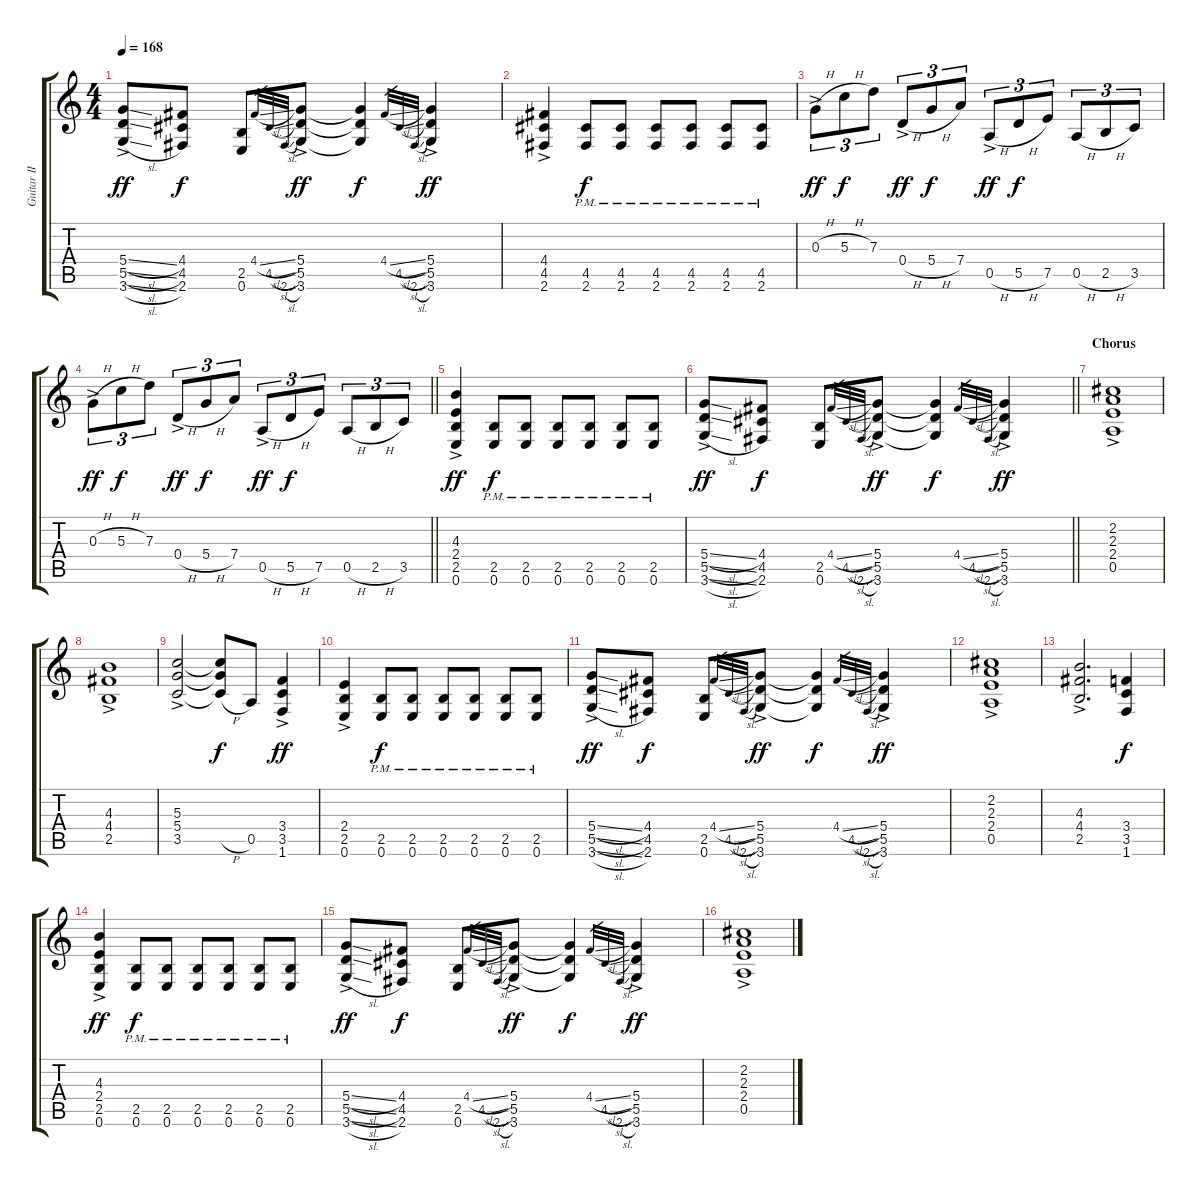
\track ("Guitar II" "Guitar II") {instrument acousticguitarsteel}
\staff {score tabs}
\tuning (E4 B3 G3 D3 A2 E2) {hide}
\ts (4 4)
\tempo 168
\clef g2
\ks c
(5.4{sl ac} 5.5{sl ac} 3.6{sl ac}).8{dy ff} (4.4 4.5 2.6).8{dy f} (2.5 0.6).8 4.4{sl}.32{gr} 4.5{sl}.32{gr} 2.6{sl}.32{gr} (5.4{ac} 5.5{ac} 3.6{ac}).8{dy ff} (5.4{t} 5.5{t} 3.6{t}).4{dy f} 4.4{sl}.32{gr} 4.5{sl}.32{gr} 2.6{sl}.32{gr} (5.4{ac} 5.5{ac} 3.6{ac}).4{dy ff} |
(4.4{ac} 4.5{ac} 2.6{ac}).4 (4.5{pm} 2.6{pm}).8{dy f} (4.5{pm} 2.6{pm}).8 (4.5{pm} 2.6{pm}).8 (4.5{pm} 2.6{pm}).8 (4.5{pm} 2.6{pm}).8 (4.5{pm} 2.6{pm}).8 |
0.3{h ac}.8{tu (3 2) dy ff} 5.3{h}.8{tu (3 2) dy f} 7.3.8{tu (3 2)} 0.4{h ac}.8{tu (3 2) dy ff} 5.4{h}.8{tu (3 2) dy f} 7.4.8{tu (3 2)} 0.5{h ac}.8{tu (3 2) dy ff} 5.5{h}.8{tu (3 2) dy f} 7.5.8{tu (3 2)} 0.5{h}.8{tu (3 2)} 2.5{h}.8{tu (3 2)} 3.5.8{tu (3 2)} |
\barLineRight lightlight
0.3{h ac}.8{tu (3 2) dy ff} 5.3{h}.8{tu (3 2) dy f} 7.3.8{tu (3 2)} 0.4{h ac}.8{tu (3 2) dy ff} 5.4{h}.8{tu (3 2) dy f} 7.4.8{tu (3 2)} 0.5{h ac}.8{tu (3 2) dy ff} 5.5{h}.8{tu (3 2) dy f} 7.5.8{tu (3 2)} 0.5{h}.8{tu (3 2)} 2.5{h}.8{tu (3 2)} 3.5.8{tu (3 2)} |
(4.3{ac} 2.4{ac} 2.5{ac} 0.6{ac}).4{dy ff} (2.5{pm} 0.6{pm}).8{dy f} (2.5{pm} 0.6{pm}).8 (2.5{pm} 0.6{pm}).8 (2.5{pm} 0.6{pm}).8 (2.5{pm} 0.6{pm}).8 (2.5{pm} 0.6{pm}).8 |
\barLineRight lightlight
(5.4{sl ac} 5.5{sl ac} 3.6{sl ac}).8{dy ff} (4.4 4.5 2.6).8{dy f} (2.5 0.6).8 4.4{sl}.32{gr} 4.5{sl}.32{gr} 2.6{sl}.32{gr} (5.4{ac} 5.5{ac} 3.6{ac}).8{dy ff} (5.4{t} 5.5{t} 3.6{t}).4{dy f} 4.4{sl}.32{gr} 4.5{sl}.32{gr} 2.6{sl}.32{gr} (5.4{ac} 5.5{ac} 3.6{ac}).4{dy ff} |
\section ("" "Chorus")
(2.2{ac} 2.3{ac} 2.4{ac} 0.5{ac}).1 |
(4.3{ac} 4.4{ac} 2.5{ac}).1 |
(5.3{ac} 5.4{ac} 3.5{ac}).2 (5.3{t} 5.4{t} 3.5{h t}).8{dy f} 0.5.8 (3.4{ac} 3.5{ac} 1.6{ac}).4{dy ff} |
(2.4{ac} 2.5{ac} 0.6{ac}).4 (2.5{pm} 0.6{pm}).8{dy f} (2.5{pm} 0.6{pm}).8 (2.5{pm} 0.6{pm}).8 (2.5{pm} 0.6{pm}).8 (2.5{pm} 0.6{pm}).8 (2.5{pm} 0.6{pm}).8 |
(5.4{sl ac} 5.5{sl ac} 3.6{sl ac}).8{dy ff} (4.4 4.5 2.6).8{dy f} (2.5 0.6).8 4.4{sl}.32{gr} 4.5{sl}.32{gr} 2.6{sl}.32{gr} (5.4{ac} 5.5{ac} 3.6{ac}).8{dy ff} (5.4{t} 5.5{t} 3.6{t}).4{dy f} 4.4{sl}.32{gr} 4.5{sl}.32{gr} 2.6{sl}.32{gr} (5.4{ac} 5.5{ac} 3.6{ac}).4{dy ff} |
(2.2{ac} 2.3{ac} 2.4{ac} 0.5{ac}).1 |
(4.3{ac} 4.4{ac} 2.5{ac}).2{d} (3.4 3.5 1.6).4{dy f} |
(4.3{ac} 2.4{ac} 2.5{ac} 0.6{ac}).4{dy ff} (2.5{pm} 0.6{pm}).8{dy f} (2.5{pm} 0.6{pm}).8 (2.5{pm} 0.6{pm}).8 (2.5{pm} 0.6{pm}).8 (2.5{pm} 0.6{pm}).8 (2.5{pm} 0.6{pm}).8 |
(5.4{sl ac} 5.5{sl ac} 3.6{sl ac}).8{dy ff} (4.4 4.5 2.6).8{dy f} (2.5 0.6).8 4.4{sl}.32{gr} 4.5{sl}.32{gr} 2.6{sl}.32{gr} (5.4{ac} 5.5{ac} 3.6{ac}).8{dy ff} (5.4{t} 5.5{t} 3.6{t}).4{dy f} 4.4{sl}.32{gr} 4.5{sl}.32{gr} 2.6{sl}.32{gr} (5.4{ac} 5.5{ac} 3.6{ac}).4{dy ff} |
(2.2{ac} 2.3{ac} 2.4{ac} 0.5{ac}).1
